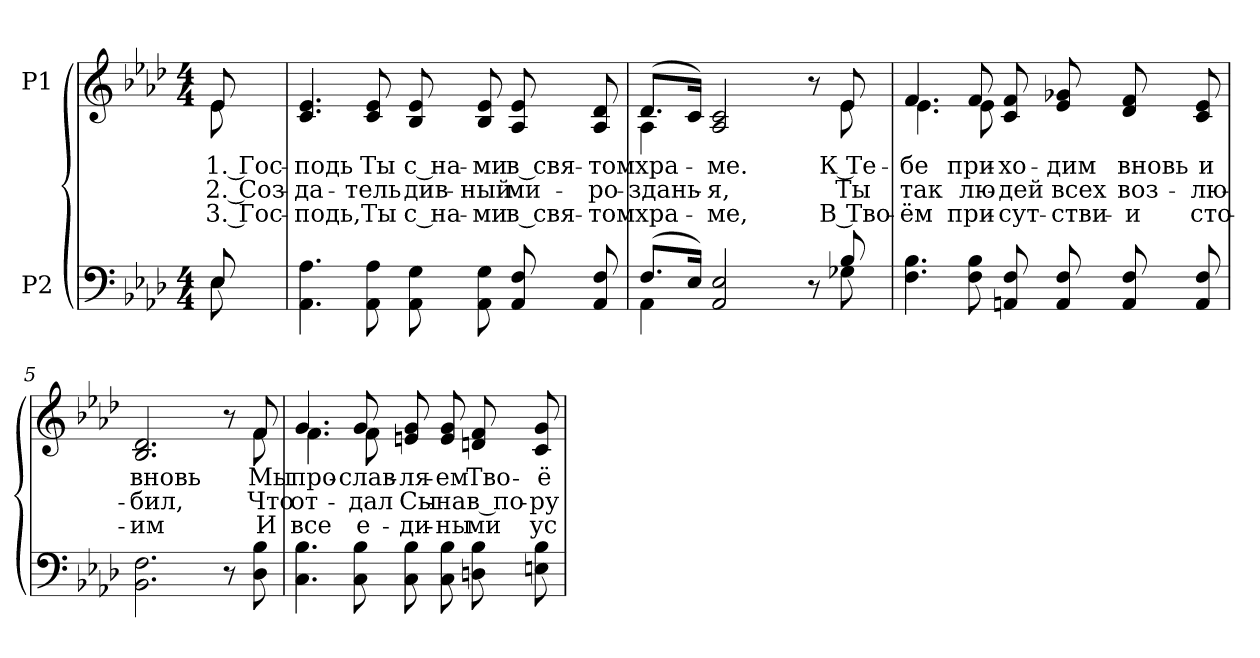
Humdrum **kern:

**kern	**kern	**text	**text	**text
*part2	*part1	*part1	*part1	*part1
*staff2	*staff1	*staff1	*staff1	*staff1
*I"P2	*I"P1	*	*	*
!!LO:PB:g=z
*clefF4	*clefG2	*	*	*
*k[b-e-a-d-]	*k[b-e-a-d-]	*	*	*
*A-:	*A-:	*	*	*
*M4/4	*M4/4	*	*	*
=1	=1	=1	=1	=1
*^	*	*	*	*
!	!	!	!LO:LY:b:color=#000000	!LO:LY:b:color=#000000	!LO:LY:b:color=#000000
*	*	*^	*	*	*
8E-i/	8E-i\	8e-i/	8e-i\	1. Гос-	2. Соз-	3. Гос-
*v	*v	*	*	*	*	*
*	*v	*v	*	*	*
=2	=2	=2	=2	=2
*^	*^	*	*	*
!	!	!	!	!LO:LY:b:color=#000000	!LO:LY:b:color=#000000	!LO:LY:b:color=#000000
*v	*v	*	*	*	*	*
*	*v	*v	*	*	*
4.AA-i\ 4.A-i	4.ci/ 4.e-i	-подь	-да-	-подь,
!	!	!LO:LY:b:color=#000000	!LO:LY:b:color=#000000	!LO:LY:b:color=#000000
8AA-i\ 8A-i	8ci/ 8e-i	Ты	-тель	Ты
!	!	!LO:LY:b:color=#000000	!LO:LY:b:color=#000000	!LO:LY:b:color=#000000
8AA-i\ 8Gi	8B-i/ 8e-i	с на-	див-	с на-
!	!	!LO:LY:b:color=#000000	!LO:LY:b:color=#000000	!LO:LY:b:color=#000000
8AA-i\ 8Gi	8B-i/ 8e-i	-ми	-ный	-ми
!	!	!LO:LY:b:color=#000000	!LO:LY:b:color=#000000	!LO:LY:b:color=#000000
8AA-i/ 8Fi	8A-i/ 8e-i	в свя-	ми-	в свя-
!	!	!LO:LY:b:color=#000000	!LO:LY:b:color=#000000	!LO:LY:b:color=#000000
8AA-i/ 8Fi	8A-i/ 8d-i	-том	-ро-	-том
=3	=3	=3	=3	=3
*^	*	*	*	*
!	!	!	!LO:LY:b:color=#000000	!LO:LY:b:color=#000000	!LO:LY:b:color=#000000
*	*	*^	*	*	*
(8.Fi/L	4AA-i\	(8.d-i/L	4A-i\	хра-	-здань-	хра-
16E-i/Jk)	.	16ci/Jk)	.	.	.	.
!	!	!	!	!LO:LY:b:color=#000000	!LO:LY:b:color=#000000	!LO:LY:b:color=#000000
2AA-i/ 2E-i	8ryy	2A-i/ 2ci	8ryy	-ме.	-я,	-ме,
*v	*v	*	*	*	*	*
*	*v	*v	*	*	*
8r	8r	.	.	.
*^	*	*	*	*
!	!	!	!LO:LY:b:color=#000000	!LO:LY:b:color=#000000	!LO:LY:b:color=#000000
*	*	*^	*	*	*
8B-i/	8G-Xi\	8e-i/	8e-i\	К Те-	Ты	В Тво-
=4	=4	=4	=4	=4	=4	=4
!	!	!	!	!LO:LY:b:color=#000000	!LO:LY:b:color=#000000	!LO:LY:b:color=#000000
4.Fi\ 4.B-i	2ryy	4.fi/	4.e-i\	-бе	так	-ём
!	!	!	!	!LO:LY:b:color=#000000	!LO:LY:b:color=#000000	!LO:LY:b:color=#000000
8Fi\ 8B-i	.	8fi/	8e-i\	при-	лю-	при-
!	!	!	!	!LO:LY:b:color=#000000	!LO:LY:b:color=#000000	!LO:LY:b:color=#000000
8AAni/ 8Fi	2ryy	8ci/ 8fi	2ryy	-хо-	-дей	-сут-
!	!	!	!	!LO:LY:b:color=#000000	!LO:LY:b:color=#000000	!LO:LY:b:color=#000000
8AAi/ 8Fi	.	8e-i/ 8g-Xi	.	-дим	всех	-стви-
!	!	!	!	!LO:LY:b:color=#000000	!LO:LY:b:color=#000000	!LO:LY:b:color=#000000
8AAi/ 8Fi	.	8d-i/ 8fi	.	вновь	воз-	-и
!	!	!	!	!LO:LY:b:color=#000000	!LO:LY:b:color=#000000	!LO:LY:b:color=#000000
8AAi/ 8Fi	.	8ci/ 8e-i	.	и	-лю-	сто-
!!LO:LB:g=z	!!
=5	=5	=5	=5	=5	=5	=5
!	!	!	!	!LO:LY:b:color=#000000	!LO:LY:b:color=#000000	!LO:LY:b:color=#000000
2.BB-i\ 2.Fi	2.ryy	2.B-i/ 2.d-i	2.ryy	вновь	-бил,	-им
8r	4ryy	8r	8ryy	.	.	.
!	!	!	!	!LO:LY:b:color=#000000	!LO:LY:b:color=#000000	!LO:LY:b:color=#000000
8D-i\ 8B-i	.	8fi/	8fi\	Мы	Что	И
*v	*v	*	*	*	*	*
=6	=6	=6	=6	=6	=6
!	!	!	!LO:LY:b:color=#000000	!LO:LY:b:color=#000000	!LO:LY:b:color=#000000
4.Ci\ 4.B-i	4.gi/	4.fi\	про-	от-	все
!	!	!	!LO:LY:b:color=#000000	!LO:LY:b:color=#000000	!LO:LY:b:color=#000000
8Ci\ 8B-i	8gi/	8fi\	-слав-	-дал	е-
!	!	!	!LO:LY:b:color=#000000	!LO:LY:b:color=#000000	!LO:LY:b:color=#000000
8Ci\ 8B-i	8eni/ 8gi	2ryy	-ля-	Сы-	-ди-
!	!	!	!LO:LY:b:color=#000000	!LO:LY:b:color=#000000	!LO:LY:b:color=#000000
8Ci\ 8B-i	8ei/ 8gi	.	-ем	-на	-ны
!	!	!	!LO:LY:b:color=#000000	!LO:LY:b:color=#000000	!LO:LY:b:color=#000000
8Dni\ 8B-i	8dni/ 8fi	.	Тво-	в по-	ми
!	!	!	!LO:LY:b:color=#000000	!LO:LY:b:color=#000000	!LO:LY:b:color=#000000
8Eni\ 8B-i	8ci/ 8gi	.	-ё	-ру-	ус-
*	*v	*v	*	*	*
=	=	=	=	=
*-	*-	*-	*-	*-
